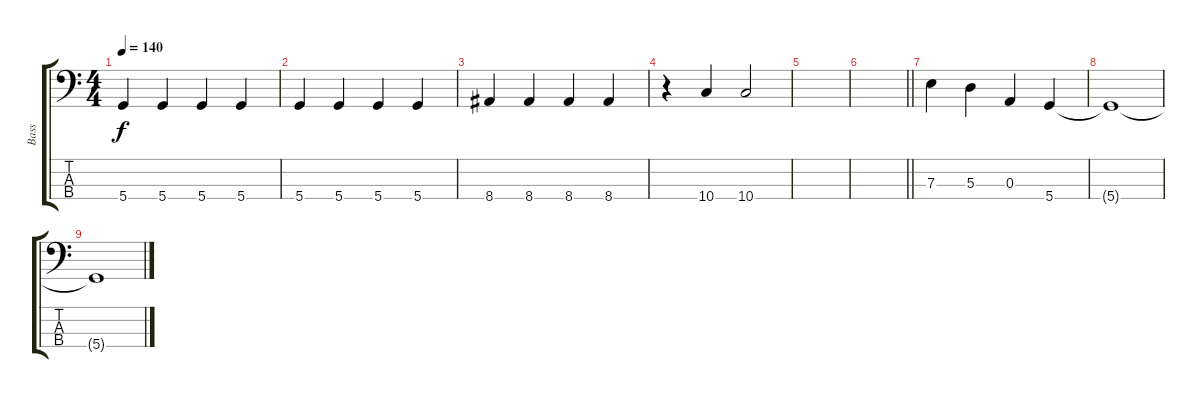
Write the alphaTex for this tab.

\track ("Bass" "Bass") {instrument electricbassfinger}
\staff {score tabs}
\tuning (G2 D2 A1 D1) {hide}
\ts (4 4)
\tempo 140
\clef f4
\ks c
5.4.4{dy f} 5.4.4 5.4.4 5.4.4 |
5.4.4 5.4.4 5.4.4 5.4.4 |
8.4.4 8.4.4 8.4.4 8.4.4 |
r.4 10.4.4 10.4.2 |
|
\barLineRight lightlight
|
7.3.4 5.3.4 0.3.4 5.4.4 |
5.4{t}.1 |
5.4{t}.1
